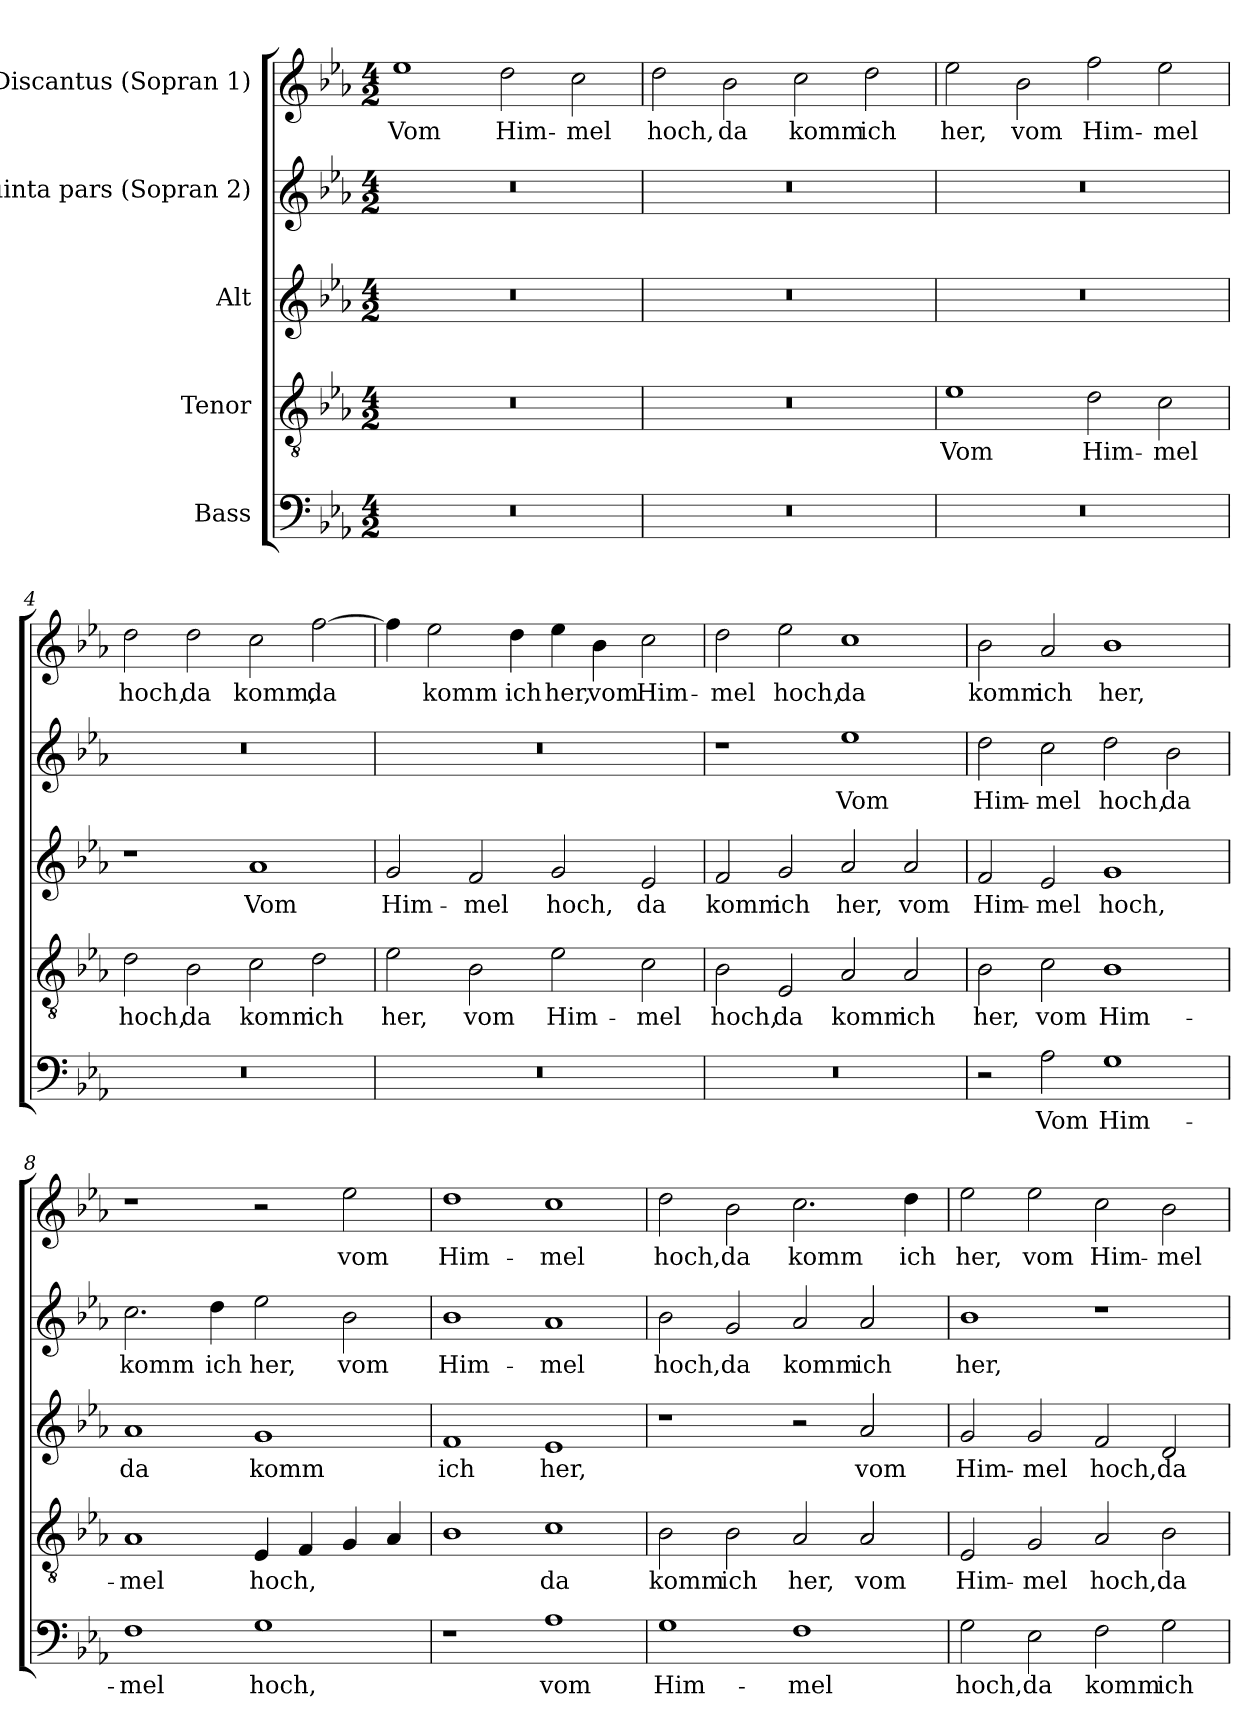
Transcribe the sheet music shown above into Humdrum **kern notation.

**kern	**text	**kern	**text	**kern	**text	**kern	**text	**kern	**text
*part5	*part5	*part4	*part4	*part3	*part3	*part2	*part2	*part1	*part1
*staff5	*staff5	*staff4	*staff4	*staff3	*staff3	*staff2	*staff2	*staff1	*staff1
*I"Bass	*	*I"Tenor	*	*I"Alt	*	*I"Quinta pars (Sopran 2)	*	*I"Discantus (Sopran 1)	*
*clefF4	*	*clefGv2	*	*clefG2	*	*clefG2	*	*clefG2	*
*k[b-e-a-]	*	*k[b-e-a-]	*	*k[b-e-a-]	*	*k[b-e-a-]	*	*k[b-e-a-]	*
*M4/2	*	*M4/2	*	*M4/2	*	*M4/2	*	*M4/2	*
*MM200	*	*MM200	*	*MM200	*	*MM200	*	*MM200	*
=1	=1	=1	=1	=1	=1	=1	=1	=1	=1
!	!	!	!	!	!	!	!	!	!LO:LY:b
0r	.	0r	.	0r	.	0r	.	1ee-	Vom
!	!	!	!	!	!	!	!	!	!LO:LY:b
.	.	.	.	.	.	.	.	2dd\	Him-
!	!	!	!	!	!	!	!	!	!LO:LY:b
.	.	.	.	.	.	.	.	2cc\	-mel
=2	=2	=2	=2	=2	=2	=2	=2	=2	=2
!	!	!	!	!	!	!	!	!	!LO:LY:b
0r	.	0r	.	0r	.	0r	.	2dd\	hoch,
!	!	!	!	!	!	!	!	!	!LO:LY:b
.	.	.	.	.	.	.	.	2b-\	da
!	!	!	!	!	!	!	!	!	!LO:LY:b
.	.	.	.	.	.	.	.	2cc\	komm
!	!	!	!	!	!	!	!	!	!LO:LY:b
.	.	.	.	.	.	.	.	2dd\	ich
=3	=3	=3	=3	=3	=3	=3	=3	=3	=3
!	!	!	!LO:LY:b	!	!	!	!	!	!LO:LY:b
0r	.	1e-	Vom	0r	.	0r	.	2ee-\	her,
!	!	!	!	!	!	!	!	!	!LO:LY:b
.	.	.	.	.	.	.	.	2b-\	vom
!	!	!	!LO:LY:b	!	!	!	!	!	!LO:LY:b
.	.	2d\	Him-	.	.	.	.	2ff\	Him-
!	!	!	!LO:LY:b	!	!	!	!	!	!LO:LY:b
.	.	2c\	-mel	.	.	.	.	2ee-\	-mel
=4	=4	=4	=4	=4	=4	=4	=4	=4	=4
!	!	!	!LO:LY:b	!	!	!	!	!	!LO:LY:b
0r	.	2d\	hoch,	1r	.	0r	.	2dd\	hoch,
!	!	!	!LO:LY:b	!	!	!	!	!	!LO:LY:b
.	.	2B-\	da	.	.	.	.	2dd\	da
!	!	!	!LO:LY:b	!	!LO:LY:b	!	!	!	!LO:LY:b
.	.	2c\	komm	1a-	Vom	.	.	2cc\	komm,
!	!	!	!LO:LY:b	!	!	!	!	!	!LO:LY:b
.	.	2d\	ich	.	.	.	.	[2ff\	da
!!LO:LB:g=z
=5	=5	=5	=5	=5	=5	=5	=5	=5	=5
!	!	!	!LO:LY:b	!	!LO:LY:b	!	!	!	!
0r	.	2e-\	her,	2g/	Him-	0r	.	4ff\]	.
!	!	!	!	!	!	!	!	!	!LO:LY:b
.	.	.	.	.	.	.	.	2ee-\	komm
!	!	!	!LO:LY:b	!	!LO:LY:b	!	!	!	!
.	.	2B-\	vom	2f/	-mel	.	.	.	.
!	!	!	!	!	!	!	!	!	!LO:LY:b
.	.	.	.	.	.	.	.	4dd\	ich
!	!	!	!LO:LY:b	!	!LO:LY:b	!	!	!	!LO:LY:b
.	.	2e-\	Him-	2g/	hoch,	.	.	4ee-\	her,
!	!	!	!	!	!	!	!	!	!LO:LY:b
.	.	.	.	.	.	.	.	4b-\	vom
!	!	!	!LO:LY:b	!	!LO:LY:b	!	!	!	!LO:LY:b
.	.	2c\	-mel	2e-/	da	.	.	2cc\	Him-
=6	=6	=6	=6	=6	=6	=6	=6	=6	=6
!	!	!	!LO:LY:b	!	!LO:LY:b	!	!	!	!LO:LY:b
0r	.	2B-\	hoch,	2f/	komm	1r	.	2dd\	-mel
!	!	!	!LO:LY:b	!	!LO:LY:b	!	!	!	!LO:LY:b
.	.	2E-/	da	2g/	ich	.	.	2ee-\	hoch,
!	!	!	!LO:LY:b	!	!LO:LY:b	!	!LO:LY:b	!	!LO:LY:b
.	.	2A-/	komm	2a-/	her,	1ee-	Vom	1cc	da
!	!	!	!LO:LY:b	!	!LO:LY:b	!	!	!	!
.	.	2A-/	ich	2a-/	vom	.	.	.	.
=7	=7	=7	=7	=7	=7	=7	=7	=7	=7
!	!	!	!LO:LY:b	!	!LO:LY:b	!	!LO:LY:b	!	!LO:LY:b
2r	.	2B-\	her,	2f/	Him-	2dd\	Him-	2b-\	komm
!	!LO:LY:b	!	!LO:LY:b	!	!LO:LY:b	!	!LO:LY:b	!	!LO:LY:b
2A-\	Vom	2c\	vom	2e-/	-mel	2cc\	-mel	2a-/	ich
!	!LO:LY:b	!	!LO:LY:b	!	!LO:LY:b	!	!LO:LY:b	!	!LO:LY:b
1G	Him-	1B-	Him-	1g	hoch,	2dd\	hoch,	1b-	her,
!	!	!	!	!	!	!	!LO:LY:b	!	!
.	.	.	.	.	.	2b-\	da	.	.
=8	=8	=8	=8	=8	=8	=8	=8	=8	=8
!	!LO:LY:b	!	!LO:LY:b	!	!LO:LY:b	!	!LO:LY:b	!	!
1F	-mel	1A-	-mel	1a-	da	2.cc\	komm	1r	.
!	!	!	!	!	!	!	!LO:LY:b	!	!
.	.	.	.	.	.	4dd\	ich	.	.
!	!LO:LY:b	!	!LO:LY:b	!	!LO:LY:b	!	!LO:LY:b	!	!
1G	hoch,	4E-/	hoch,	1g	komm	2ee-\	her,	2r	.
.	.	4F/	.	.	.	.	.	.	.
!	!	!	!	!	!	!	!LO:LY:b	!	!LO:LY:b
.	.	4G/	.	.	.	2b-\	vom	2ee-\	vom
.	.	4A-/	.	.	.	.	.	.	.
!!LO:LB:g=z
=9	=9	=9	=9	=9	=9	=9	=9	=9	=9
!	!	!	!	!	!LO:LY:b	!	!LO:LY:b	!	!LO:LY:b
1r	.	1B-	.	1f	ich	1b-	Him-	1dd	Him-
!	!LO:LY:b	!	!LO:LY:b	!	!LO:LY:b	!	!LO:LY:b	!	!LO:LY:b
1A-	vom	1c	da	1e-	her,	1a-	-mel	1cc	-mel
=10	=10	=10	=10	=10	=10	=10	=10	=10	=10
!	!LO:LY:b	!	!LO:LY:b	!	!	!	!LO:LY:b	!	!LO:LY:b
1G	Him-	2B-\	komm	1r	.	2b-\	hoch,	2dd\	hoch,
!	!	!	!LO:LY:b	!	!	!	!LO:LY:b	!	!LO:LY:b
.	.	2B-\	ich	.	.	2g/	da	2b-\	da
!	!LO:LY:b	!	!LO:LY:b	!	!	!	!LO:LY:b	!	!LO:LY:b
1F	-mel	2A-/	her,	2r	.	2a-/	komm	2.cc\	komm
!	!	!	!LO:LY:b	!	!LO:LY:b	!	!LO:LY:b	!	!
.	.	2A-/	vom	2a-/	vom	2a-/	ich	.	.
!	!	!	!	!	!	!	!	!	!LO:LY:b
.	.	.	.	.	.	.	.	4dd\	ich
=11	=11	=11	=11	=11	=11	=11	=11	=11	=11
!	!LO:LY:b	!	!LO:LY:b	!	!LO:LY:b	!	!LO:LY:b	!	!LO:LY:b
2G\	hoch,	2E-/	Him-	2g/	Him-	1b-	her,	2ee-\	her,
!	!LO:LY:b	!	!LO:LY:b	!	!LO:LY:b	!	!	!	!LO:LY:b
2E-\	da	2G/	-mel	2g/	-mel	.	.	2ee-\	vom
!	!LO:LY:b	!	!LO:LY:b	!	!LO:LY:b	!	!	!	!LO:LY:b
2F\	komm	2A-/	hoch,	2f/	hoch,	1r	.	2cc\	Him-
!	!LO:LY:b	!	!LO:LY:b	!	!LO:LY:b	!	!	!	!LO:LY:b
2G\	ich	2B-\	da	2d/	da	.	.	2b-\	-mel
=	=	=	=	=	=	=	=	=	=
*-	*-	*-	*-	*-	*-	*-	*-	*-	*-
